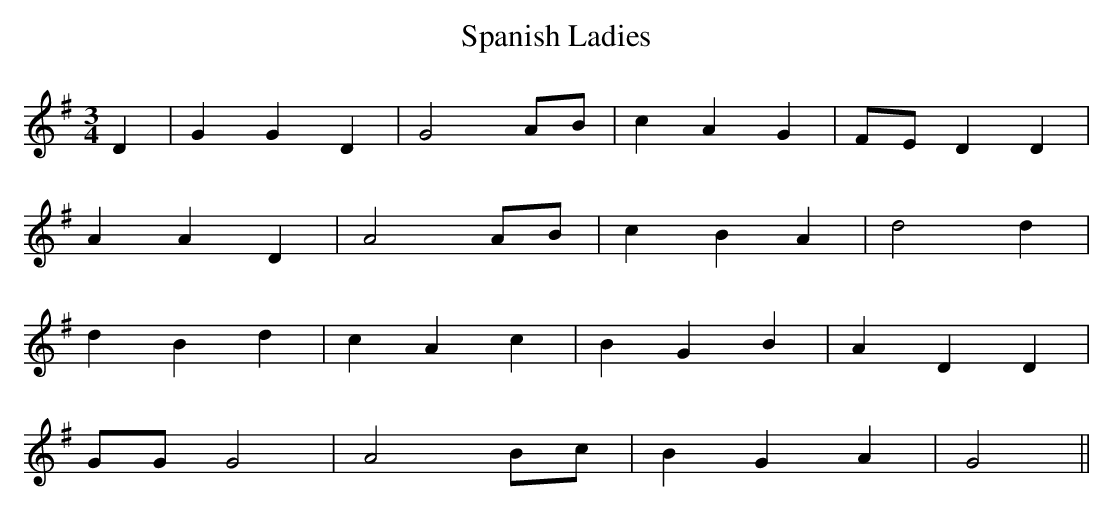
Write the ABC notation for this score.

X:1
T:Spanish Ladies
M:3/4
K:G
D2|G2 G2 D2|G4 AB|c2 A2 G2|FE D2 D2|
A2 A2 D2|A4 AB|c2 B2 A2|d4 d2|
d2 B2 d2|c2 A2 c2|B2 G2 B2|A2 D2 D2|
GG G4|A4 Bc|B2 G2 A2|G4||
